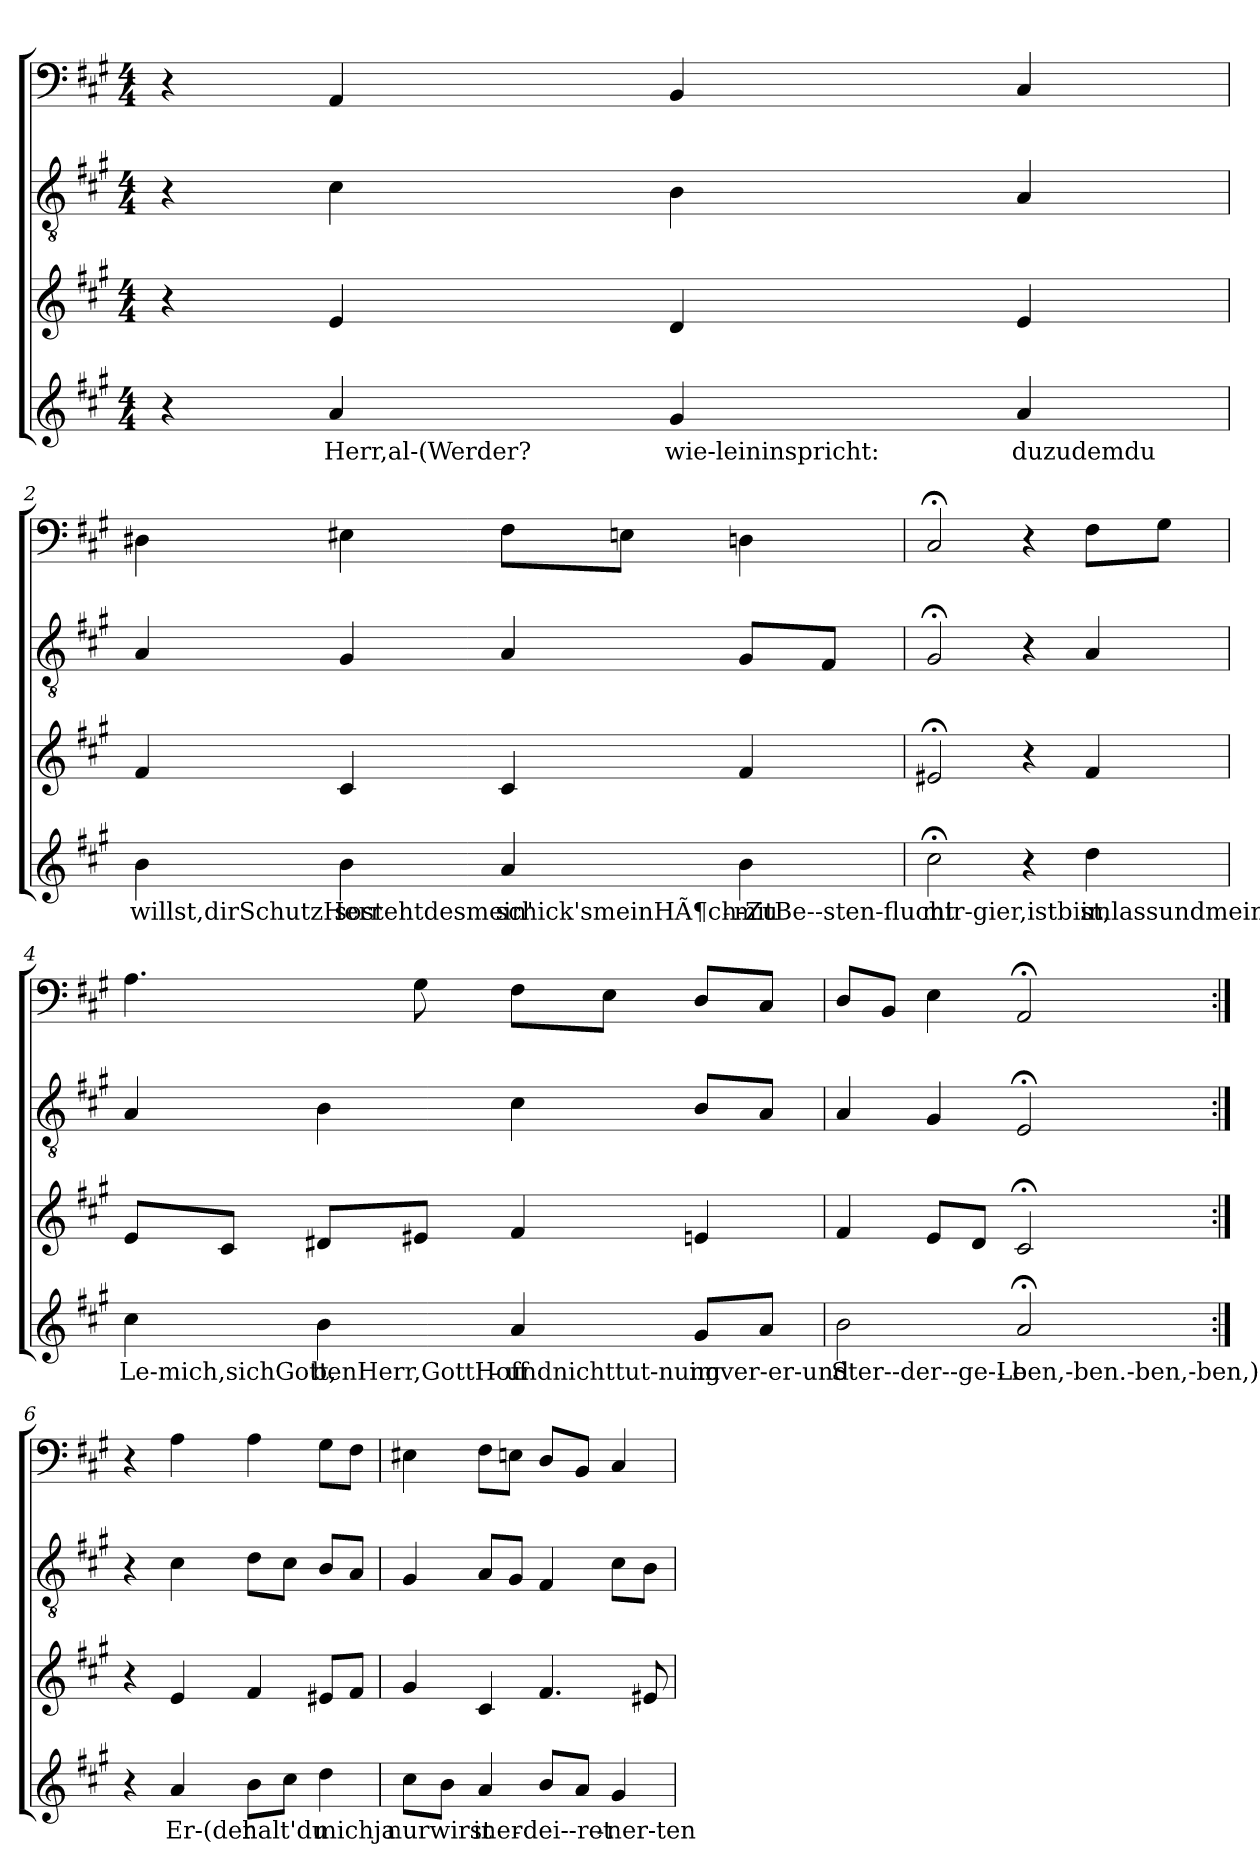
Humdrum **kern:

**kern	**text	**kern	**kern	**kern
*part4	*part4	*part3	*part2	*part1
*staff4	*staff4	*staff3	*staff2	*staff1
*clefG2	*	*clefG2	*clefGv2	*clefF4
*k[f#c#g#]	*	*k[f#c#g#]	*k[f#c#g#]	*k[f#c#g#]
*A:	*	*A:	*A:	*A:
*M4/4	*	*M4/4	*M4/4	*M4/4
=1	=1	=1	=1	=1
4r	.	4r	4r	4r
4a	Herr,al-(Werder?	4e	4c#	4AA
4g#	wie-leininspricht:	4d	4B	4BB
4a	duzudemdu	4e	4A	4C#
=2	=2	=2	=2	=2
4b	willst,dirSchutzHerr	4f#	4A	4D#X
4b	sostehtdesmein'	4c#	4G#	4E#X
4a	schick'smeinHÃ¶ch-Zu-	4c#	4A	8F#L
.	.	.	.	8EnJ
4b	mitBe--sten-flucht	4f#	8G#L	4Dn
.	.	.	8F#J	.
=3	=3	=3	=3	=3
2cc#;<	mir-gier,istbist,	2e#X;<	2G#;<	2C#;<
4r	.	4r	4r	4r
4dd	imlassundmein	4f#	4A	8F#L
.	.	.	.	8G#J
=4	=4	=4	=4	=4
4cc#	Le-mich,sichGott,	8eL	4A	4.A
.	.	8c#J	.	.
4b	-benHerr,GottHoff-	8d#XL	4B	.
.	.	8e#XJ	.	8G#
4a	undnichttut-nung	4f#	4c#	8F#L
.	.	.	.	8EJ
8g#L	imver-er-und	4en	8BL	8DL
8aJ	.	.	8AJ	8C#J
=5	=5	=5	=5	=5
2b	Ster--der--ge-Le-	4f#	4A	8DL
.	.	.	.	8BBJ
.	.	8eL	4G#	4E
.	.	8dJ	.	.
2a;<	-ben,-ben.-ben,-ben,)	2c#;<	2E;<	2AA;<
=6:|!	=6:|!	=6:|!	=6:|!	=6:|!
4r	.	4r	4r	4r
4a	Er-(der	4e	4c#	4A
8bL	-halt'du	4f#	8dL	4A
8cc#J	.	.	8c#J	.
4dd	michja	8e#XL	8BL	8G#L
.	.	8f#J	8AJ	8F#J
=7	=7	=7	=7	=7
8cc#L	nurwirst	4g#	4G#	4E#X
8bJ	.	.	.	.
4a	iner-	4c#	8AL	8F#L
.	.	.	8G#J	8EnJ
8bL	dei--ret-	4.f#	4F#	8DL
8aJ	.	.	.	8BBJ
4g#	-ner-ten	.	8c#L	4C#
.	.	8e#X	8BJ	.
=	=	=	=	=
*-	*-	*-	*-	*-
